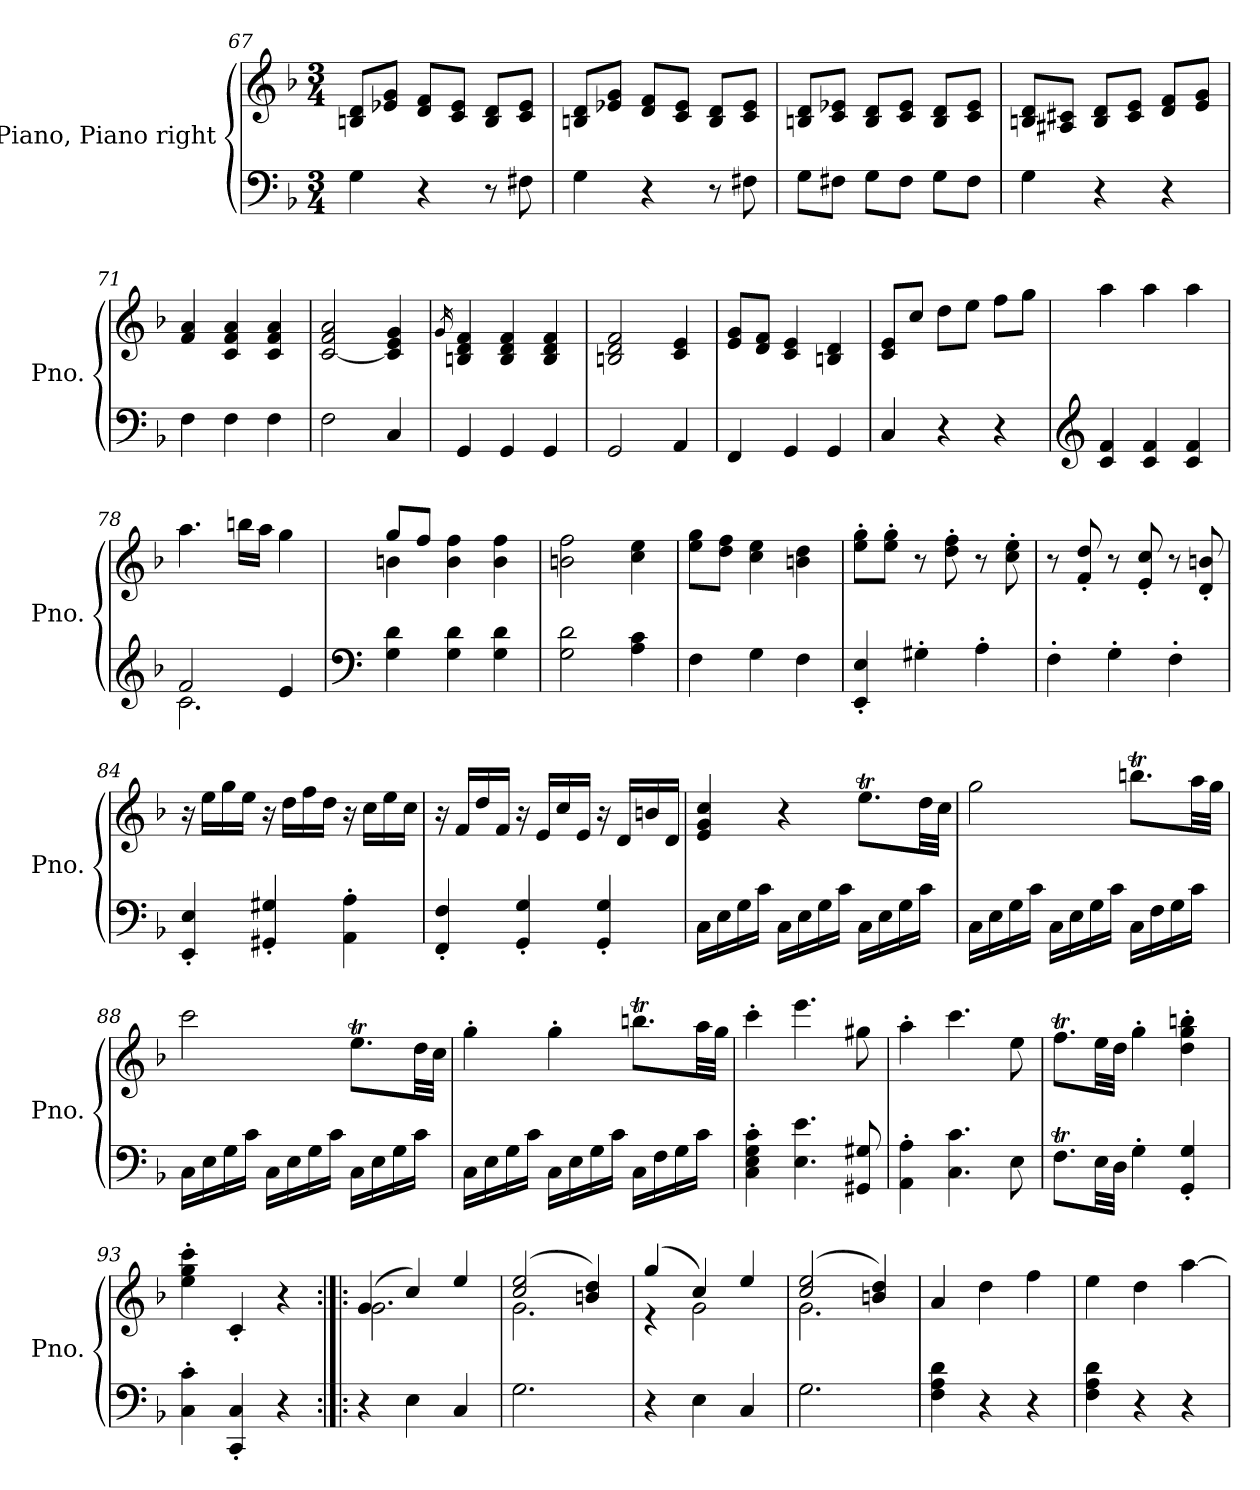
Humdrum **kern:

**kern	**kern
*part1	*part1
*staff2	*staff1
*I"Piano, Piano right	*
*I'Pno.	*
*clefF4	*clefG2
*k[b-]	*k[b-]
*M3/4	*M3/4
=67	=67
4G\	8Bn/ 8d/L
.	8e-X/ 8g/J
4r	8d/ 8f/L
.	8c/ 8e-/J
8r	8B/ 8d/L
8F#X\	8c/ 8e-/J
=68	=68
4G\	8Bn/ 8d/L
.	8e-X/ 8g/J
4r	8d/ 8f/L
.	8c/ 8e-/J
8r	8B/ 8d/L
8F#X\	8c/ 8e-/J
!!LO:PB:g=z
=69	=69
8G\L	8Bn/ 8d/L
8F#X\J	8c/ 8e-X/J
8G\L	8B/ 8d/L
8F#\J	8c/ 8e-/J
8G\L	8B/ 8d/L
8F#\J	8c/ 8e-/J
=70	=70
4G\	8Bn/ 8d/L
.	8A#X/ 8c#X/J
4r	8B/ 8d/L
.	8c#/ 8e/J
4r	8d/ 8f/L
.	8e/ 8g/J
=71	=71
4F\	4f/ 4a/
4F\	4c/ 4f/ 4a/
4F\	4c/ 4f/ 4a/
=72	=72
2F\	[2c/ 2f/ 2a/
4C/	4c/] 4e/ 4g/
=73	=73
.	16qg/
4GG/	4Bn/ 4d/ 4f/
4GG/	4B/ 4d/ 4f/
4GG/	4B/ 4d/ 4f/
=74	=74
2GG/	2Bn/ 2d/ 2f/
4AA/	4c/ 4e/
=75	=75
4FF/	8e/ 8g/L
.	8d/ 8f/J
4GG/	4c/ 4e/
4GG/	4Bn/ 4d/
!!LO:LB:g=z
=76	=76
4C/	8c/ 8e/L
.	8cc/J
4r	8dd\L
.	8ee\J
4r	8ff\L
.	8gg\J
=77	=77
*clefG2	*
4c/ 4f/	4aa\
4c/ 4f/	4aa\
4c/ 4f/	4aa\
=78	=78
*^	*
2f/	2.c\	4.aa\
.	.	16bbn\LL
.	.	16aa\JJ
4e/	.	4gg\
*v	*v	*
=79	=79
*clefF4	*
*	*^
4G\ 4d\	8gg/L	4bn\
.	8ff/J	.
4G\ 4d\	4b\ 4ff\	2ryy
4G\ 4d\	4b\ 4ff\	.
*	*v	*v
=80	=80
2G\ 2d\	2bn\ 2ff\
4A\ 4c\	4cc\ 4ee\
=81	=81
4F\	8ee\ 8gg\L
.	8dd\ 8ff\J
4G\	4cc\ 4ee\
4F\	4bn\ 4dd\
!!LO:LB:g=z
=82	=82
4EE/' 4E/'	8ee\' 8gg\'L
.	8ee\' 8gg\'J
4G#X'\	8r
.	8dd\' 8ff\'
4A'\	8r
.	8cc\' 8ee\'
=83	=83
4F'\	8r
.	8f/' 8dd/'
4G'\	8r
.	8e/' 8cc/'
4F'\	8r
.	8d/' 8bn/'
=84	=84
4EE/' 4E/'	16r
.	16ee\LL
.	16gg\
.	16ee\JJ
4GG#X/' 4G#X/'	16r
.	16dd\LL
.	16ff\
.	16dd\JJ
4AA\' 4A\'	16r
.	16cc\LL
.	16ee\
.	16cc\JJ
=85	=85
4FF/' 4F/'	16r
.	16f/LL
.	16dd/
.	16f/JJ
4GG/' 4G/'	16r
.	16e/LL
.	16cc/
.	16e/JJ
4GG/' 4G/'	16r
.	16d/LL
.	16bn/
.	16d/JJ
!!LO:LB:g=z
=86	=86
16C\LL	4e/ 4g/ 4cc/
16E\	.
16G\	.
16c\JJ	.
16C\LL	4r
16E\	.
16G\	.
16c\JJ	.
16C\LL	8.eet\L
16E\	.
16G\	.
16c\JJ	32dd\LL
.	32cc\JJJ
=87	=87
16C\LL	2gg\
16E\	.
16G\	.
16c\JJ	.
16C\LL	.
16E\	.
16G\	.
16c\JJ	.
16C\LL	8.bbnt\L
16F\	.
16G\	.
16c\JJ	32aa\LL
.	32gg\JJJ
=88	=88
16C\LL	2ccc\
16E\	.
16G\	.
16c\JJ	.
16C\LL	.
16E\	.
16G\	.
16c\JJ	.
16C\LL	8.eet\L
16E\	.
16G\	.
16c\JJ	32dd\LL
.	32cc\JJJ
=89	=89
16C\LL	4gg'\
16E\	.
16G\	.
16c\JJ	.
16C\LL	4gg'\
16E\	.
16G\	.
16c\JJ	.
16C\LL	8.bbnt\L
16F\	.
16G\	.
16c\JJ	32aa\LL
.	32gg\JJJ
!!LO:LB:g=z
=90	=90
4C\' 4E\' 4G\' 4c\'	4ccc'\
4.E\ 4.e\	4.eee\
8GG#X/ 8G#X/	8gg#X\
=91	=91
4AA\' 4A\'	4aa'\
4.C\ 4.c\	4.ccc\
8E\	8ee\
=92	=92
8.FT\L	8.ffT\L
32E\LL	32ee\LL
32D\JJJ	32dd\JJJ
4G'\	4gg'\
4GG/' 4G/'	4dd\' 4gg\' 4bbn\'
=93	=93
4C\' 4c\'	4ee\' 4gg\' 4ccc\'
4CC/' 4C/'	4c'/
4r	4r
=94:|!|:	=94:|!|:
*	*^
4r	(4g/	2.g\
4E\	4cc/)	.
4C/	4ee/	.
=95	=95	=95
2.G\	(2cc/ 2ee/	2.g\
.	4bn/ 4dd/)	.
=96	=96	=96
4r	(4gg/	4r
4E\	4cc/)	2g\
4C/	4ee/	.
=97	=97	=97
2.G\	(2cc/ 2ee/	2.g\
.	4bn/ 4dd/)	.
*	*v	*v
!!LO:LB:g=z
=98	=98
4F\ 4A\ 4d\	4a/
4r	4dd\
4r	4ff\
=99	=99
4F\ 4A\ 4d\	4ee\
4r	4dd\
4r	[4aa\
=	=
*-	*-
